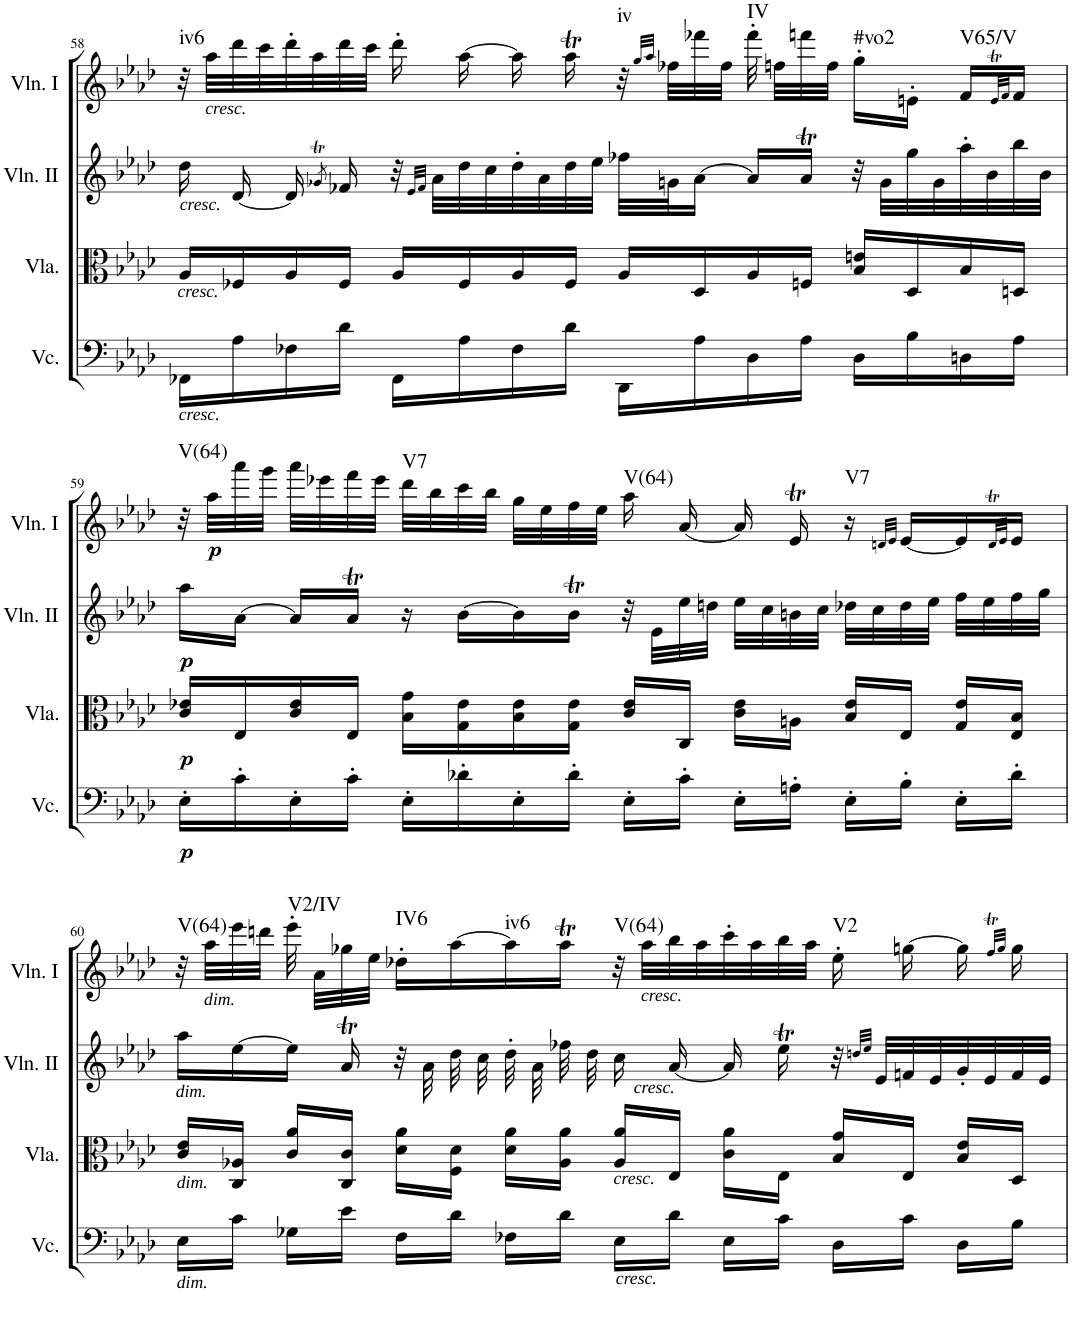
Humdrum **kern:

**kern	**dynam	**kern	**dynam	**kern	**dynam	**kern	**dynam	**harte
*part4	*part4	*part3	*part3	*part2	*part2	*part1	*part1	*part1
*staff4	*staff4	*staff3	*staff3	*staff2	*staff2	*staff1	*staff1	*
*I"Violoncello	*	*I"Viola	*	*I"Violin II	*	*I"Violin I	*	*
*I'Vc.	*	*I'Vla.	*	*I'Vln. II	*	*I'Vln. I	*	*
!!LO:PB:g=z
*clefF4	*	*clefC3	*	*clefG2	*	*clefG2	*	*
*k[b-e-a-d-]	*	*k[b-e-a-d-]	*	*k[b-e-a-d-]	*	*k[b-e-a-d-]	*	*
*A-:	*	*A-:	*	*A-:	*	*A-:	*	*
*M4/4	*	*M4/4	*	*M4/4	*	*M4/4	*	*
*met(c)	*	*met(c)	*	*met(c)	*	*met(c)	*	*
=58	=58	=58	=58	=58	=58	=58	=58	=58
!	!	!	!	!LO:TX:b:i:t=cresc.	!	!	!	!
!	!	!LO:TX:b:i:t=cresc.	!	!	!	!	!	!
!LO:TX:b:i:t=cresc.	!	!	!	!	!	!	!	!LO:H:kt=iv6
16FF-X\LL	.	16A-/LL	.	16dd-\	.	32r	.	N
!	!	!	!	!	!	!LO:TX:b:i:t=cresc.	!	!
.	.	.	.	.	.	32aa-\LLL	.	.
16A-\	.	16F-X/	.	[16d-/	.	32ddd-\	.	.
.	.	.	.	.	.	32ccc\	.	.
16F-X\	.	16A-/	.	16d-/]	.	32ddd-'\	.	.
.	.	.	.	.	.	32aa-\	.	.
.	.	.	.	8qg-X>/	.	.	.	.
16d-\JJ	.	16F-/JJ	.	16f-X/	.	32ddd-\	.	.
.	.	.	.	.	.	32ccc\JJJ	.	.
16FF-\LL	.	16A-/LL	.	32r	.	16ddd-'\	.	.
.	.	.	.	32qe-/LLL	.	.	.	.
.	.	.	.	32qf-/JJJ	.	.	.	.
.	.	.	.	32a-\LLL	.	.	.	.
16A-\	.	16F-/	.	32dd-\	.	[16aa-\	.	.
.	.	.	.	32cc\	.	.	.	.
16F-\	.	16A-/	.	32dd-'\	.	16aa-\]	.	.
.	.	.	.	32a-\	.	.	.	.
16d-\JJ	.	16F-/JJ	.	32dd-\	.	16aa-T\	.	.
.	.	.	.	32ee-\JJJ	.	.	.	.
!	!	!	!	!	!	!	!	!LO:H:kt=iv
16DD-\LL	.	16A-/LL	.	32ff-X\LLL	.	32r	.	N
.	.	.	.	.	.	32qgg/LLL	.	.
.	.	.	.	.	.	32qaa-/JJJ	.	.
.	.	.	.	32gn\J	.	32ff-X\LLL	.	.
16A-\	.	16D-/	.	[16a-\JJ	.	32fff-X\	.	.
.	.	.	.	.	.	32ff-\JJJ	.	.
!	!	!	!	!	!	!	!	!LO:H:kt=IV
16D-\	.	16A-/	.	16a-/LL]	.	32fff-'\	.	N
.	.	.	.	.	.	32ffn\LLL	.	.
16A-\JJ	.	16Fn/JJ	.	16a-T/JJ	.	32fffn\	.	.
.	.	.	.	.	.	32ff\JJJ	.	.
!	!	!	!	!	!	!	!	!LO:H:kt=#vo2
16D-\LL	.	16B-/ 16en/LL	.	32r	.	16gg'\LL	.	N
.	.	.	.	32g\LLL	.	.	.	.
16B-\	.	16D-/	.	32gg\	.	16en'\JJ	.	.
.	.	.	.	32g\	.	.	.	.
!	!	!	!	!	!	!	!	!LO:H:kt=V65/V
16Dn\	.	16B-/	.	32aa-'\	.	16f/LL	.	N
.	.	.	.	32b-\	.	.	.	.
.	.	.	.	.	.	32qe>/LLL	.	.
.	.	.	.	.	.	32qf/JJJ	.	.
16A-\JJ	.	16Dn/JJ	.	32bb-\	.	16f/JJ	.	.
.	.	.	.	32b-\JJJ	.	.	.	.
!!LO:LB:g=z
=59	=59	=59	=59	=59	=59	=59	=59	=59
!	!LO:DY:b	!	!LO:DY:b	!	!LO:DY:b	!	!	!LO:H:kt=V(64)
16E-'\LL	p	16c/ 16e-X/LL	p	16aa-\LL	p	32r	.	N
!	!	!	!	!	!	!	!LO:DY:b	!
.	.	.	.	.	.	32aa-\LLL	p	.
16c'\	.	16E-/	.	[16a-\JJ	.	32aaa-\	.	.
.	.	.	.	.	.	32ggg\JJJ	.	.
16E-'\	.	16c/ 16e-/	.	16a-/LL]	.	32aaa-\LLL	.	.
.	.	.	.	.	.	32eee-X\	.	.
16c'\JJ	.	16E-/JJ	.	16a-T/JJ	.	32fff\	.	.
.	.	.	.	.	.	32eee-\JJJ	.	.
!	!	!	!	!	!	!	!	!LO:H:kt=V7
16E-'\LL	.	16B-\ 16g\LL	.	16r	.	32ddd-\LLL	.	N
.	.	.	.	.	.	32bb-\	.	.
16d-X'\	.	16G\ 16e-\	.	[16b-\LL	.	32ccc\	.	.
.	.	.	.	.	.	32bb-\JJJ	.	.
16E-'\	.	16B-\ 16e-\	.	16b-\]	.	32gg\LLL	.	.
.	.	.	.	.	.	32ee-\	.	.
16d-'\JJ	.	16G\ 16e-\JJ	.	16b-T\JJ	.	32ff\	.	.
.	.	.	.	.	.	32ee-\JJJ	.	.
!	!	!	!	!	!	!	!	!LO:H:kt=V(64)
16E-'\LL	.	16c/ 16e-/LL	.	32r	.	16aa-\	.	N
.	.	.	.	32e-\LLL	.	.	.	.
16c'\JJ	.	16C/JJ	.	32ee-\	.	[16a-/	.	.
.	.	.	.	32ddn\JJJ	.	.	.	.
16E-'\LL	.	16c\ 16e-\LL	.	32ee-\LLL	.	16a-/]	.	.
.	.	.	.	32cc\	.	.	.	.
16An'\JJ	.	16An\JJ	.	32bn\	.	16e-T/	.	.
.	.	.	.	32cc\JJJ	.	.	.	.
!	!	!	!	!	!	!	!	!LO:H:kt=V7
16E-'\LL	.	16B-/ 16e-/LL	.	32dd-X\LLL	.	16r	.	N
.	.	.	.	32cc\	.	.	.	.
.	.	.	.	.	.	32qdn/LLL	.	.
.	.	.	.	.	.	32qe-/JJJ	.	.
16B-'\JJ	.	16E-/JJ	.	32dd-\	.	[16e-/LL	.	.
.	.	.	.	32ee-\JJJ	.	.	.	.
16E-'\LL	.	16G/ 16e-/LL	.	32ff\LLL	.	16e-/]	.	.
.	.	.	.	32ee-\	.	.	.	.
.	.	.	.	.	.	32qd>/LLL	.	.
.	.	.	.	.	.	32qe-/JJJ	.	.
16d-'\JJ	.	16E-/ 16B-/JJ	.	32ff\	.	16e-/JJ	.	.
.	.	.	.	32gg\JJJ	.	.	.	.
!!LO:LB:g=z
=60	=60	=60	=60	=60	=60	=60	=60	=60
!	!	!	!	!LO:TX:b:i:t=dim.	!	!	!	!
!	!	!LO:TX:b:i:t=dim.	!	!	!	!	!	!
!LO:TX:b:i:t=dim.	!	!	!	!	!	!	!	!LO:H:kt=V(64)
16E-\LL	.	16c/ 16e-/LL	.	16aa-\LL	.	32r	.	N
!	!	!	!	!	!	!LO:TX:b:i:t=dim.	!	!
.	.	.	.	.	.	32aa-\LLL	.	.
16c\JJ	.	16C/ 16A-X/JJ	.	[16ee-\	.	32eee-\	.	.
.	.	.	.	.	.	32dddn\JJJ	.	.
!	!	!	!	!	!	!	!	!LO:H:kt=V2/IV
16G-X\LL	.	16c/ 16a-/LL	.	16ee-\JJ]	.	32eee-'\	.	N
.	.	.	.	.	.	32a-\LLL	.	.
16e-\JJ	.	16C/ 16c/JJ	.	16a-T/	.	32gg-X\	.	.
.	.	.	.	.	.	32ee-\JJJ	.	.
!	!	!	!	!	!	!	!	!LO:H:kt=IV6
16F\LL	.	16d-\ 16a-\LL	.	32r	.	16dd-X'\LL	.	N
.	.	.	.	32a-\	.	.	.	.
16d-\JJ	.	16F\ 16d-\JJ	.	32dd-\	.	[16aa-\	.	.
.	.	.	.	32cc\	.	.	.	.
!	!	!	!	!	!	!	!	!LO:H:kt=iv6
16F-X\LL	.	16d-\ 16a-\LL	.	32dd-'\	.	16aa-\]	.	N
.	.	.	.	32a-\	.	.	.	.
16d-\JJ	.	16A-\ 16a-\JJ	.	32ff-X\	.	16aa-T\JJ	.	.
.	.	.	.	32dd-\	.	.	.	.
!	!	!	!	!LO:TX:b:i:t=cresc.	!	!	!	!
!	!	!LO:TX:b:i:t=cresc.	!	!	!	!	!	!
!LO:TX:b:i:t=cresc.	!	!	!	!	!	!	!	!LO:H:kt=V(64)
16E-\LL	.	16A-/ 16a-/LL	.	16cc\	.	32r	.	N
!	!	!	!	!	!	!LO:TX:b:i:t=cresc.	!	!
.	.	.	.	.	.	32aa-\LLL	.	.
16d-\JJ	.	16E-/JJ	.	[16a-/	.	32bb-\	.	.
.	.	.	.	.	.	32aa-\	.	.
16E-\LL	.	16c\ 16a-\LL	.	16a-/]	.	32ccc'\	.	.
.	.	.	.	.	.	32aa-\	.	.
16c\JJ	.	16E-\JJ	.	16ee-T\	.	32bb-\	.	.
.	.	.	.	.	.	32aa-\JJJ	.	.
!	!	!	!	!	!	!	!	!LO:H:kt=V2
16D-\LL	.	16B-/ 16g/LL	.	32r	.	16ee-'\	.	N
.	.	.	.	32qddn/LLL	.	.	.	.
.	.	.	.	32qee-/JJJ	.	.	.	.
.	.	.	.	32e-/LLL	.	.	.	.
16c\JJ	.	16E-/JJ	.	32fn/	.	[16ggn\	.	.
.	.	.	.	32e-/	.	.	.	.
16D-\LL	.	16B-/ 16e-/LL	.	32g'/	.	16gg\]	.	.
.	.	.	.	32e-/	.	.	.	.
.	.	.	.	.	.	32qff>/LLL	.	.
.	.	.	.	.	.	32qgg/JJJ	.	.
16B-\JJ	.	16D-/JJ	.	32f/	.	16gg\	.	.
.	.	.	.	32e-/JJJ	.	.	.	.
=	=	=	=	=	=	=	=	=
*-	*-	*-	*-	*-	*-	*-	*-	*-
